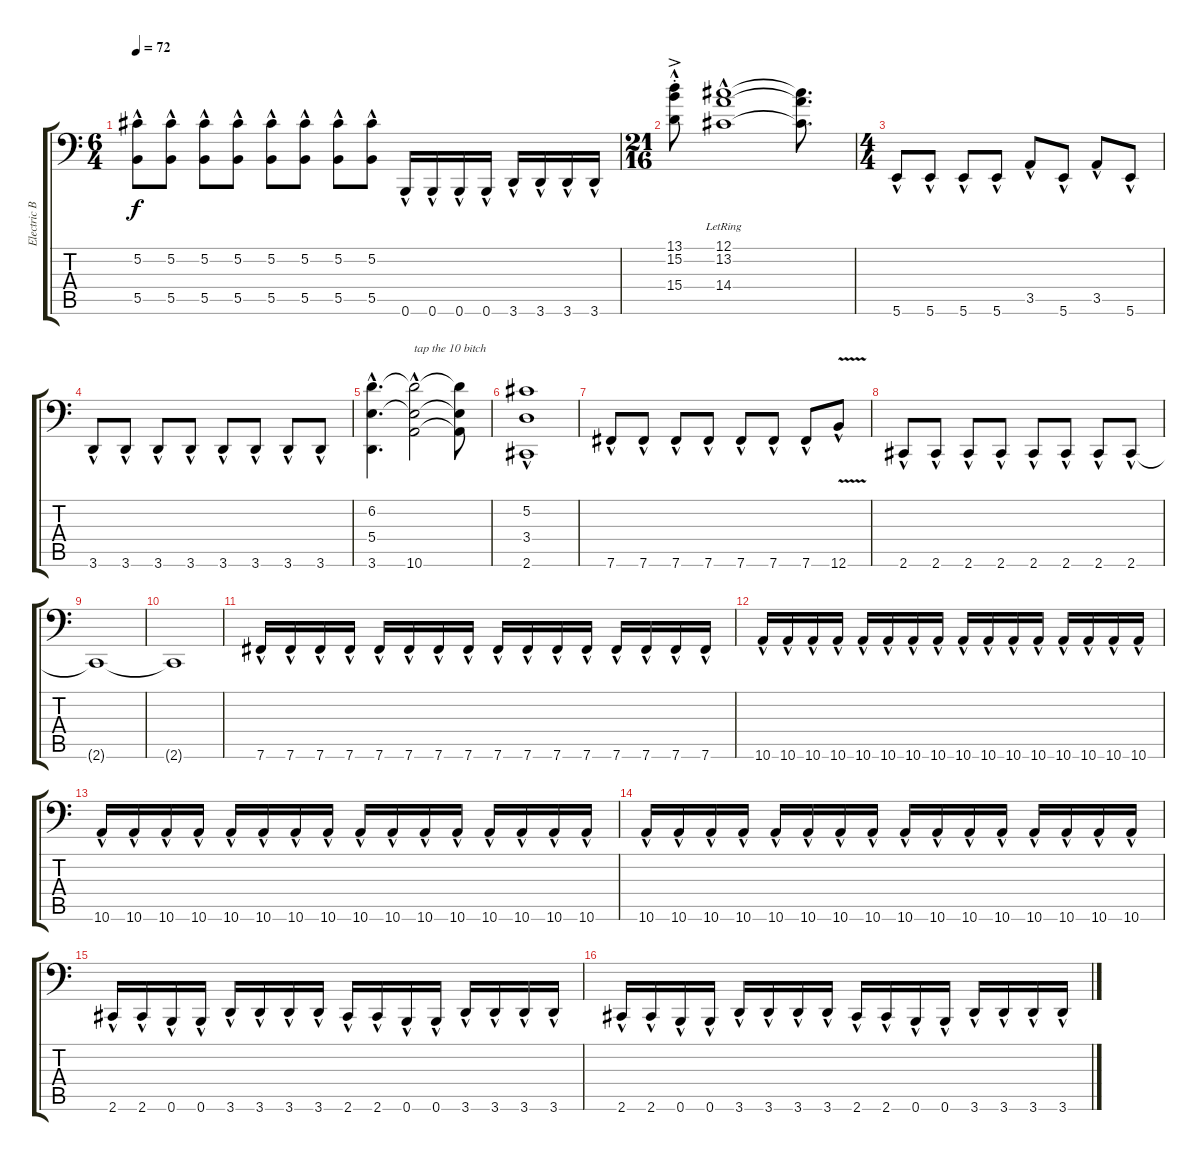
\track ("Electric Bass" "Electric B") {instrument electricbassfinger}
\staff {score tabs}
\tuning (Db3 Ab2 E2 B1 Gb1 B0) {hide}
\ts (6 4)
\tempo 72
\clef f4
\ks c
(5.2{hac} 5.5{hac}).8{dy f} (5.2{hac} 5.5{hac}).8 (5.2{hac} 5.5{hac}).8 (5.2{hac} 5.5{hac}).8 (5.2{hac} 5.5{hac}).8 (5.2{hac} 5.5{hac}).8 (5.2{hac} 5.5{hac}).8 (5.2{hac} 5.5{hac}).8 0.6{hac}.16 0.6{hac}.16 0.6{hac}.16 0.6{hac}.16 3.6{hac}.16 3.6{hac}.16 3.6{hac}.16 3.6{hac}.16 |
\ts (21 16)
(13.1{hac st} 15.2{ac st} 15.4{hac st}).8 (12.1{hac lr} 13.2{hac lr} 14.4{hac}).1 (12.1{t} 13.2{t} 14.4{t}).8{d} |
\ts (4 4)
5.6{hac}.8 5.6{hac}.8 5.6{hac}.8 5.6{hac}.8 3.5{hac}.8 5.6{hac}.8 3.5{hac}.8 5.6{hac}.8 |
3.6{hac}.8 3.6{hac}.8 3.6{hac}.8 3.6{hac}.8 3.6{hac}.8 3.6{hac}.8 3.6{hac}.8 3.6{hac}.8 |
(6.2{hac} 5.4{hac} 3.6{hac}).4{d} (6.2{t} 5.4{t} 10.6{hac}).2{txt "tap the 10 bitch"} (6.2{t} 5.4{t} 10.6{t}).8 |
(5.2{hac} 3.4{hac} 2.6{hac}).1 |
7.6{hac}.8 7.6{hac}.8 7.6{hac}.8 7.6{hac}.8 7.6{hac}.8 7.6{hac}.8 7.6{hac}.8 12.6{v hac}.8 |
2.6{hac}.8 2.6{hac}.8 2.6{hac}.8 2.6{hac}.8 2.6{hac}.8 2.6{hac}.8 2.6{hac}.8 2.6{hac}.8 |
2.6{t}.1 |
2.6{t}.1 |
7.6{hac}.16 7.6{hac}.16 7.6{hac}.16 7.6{hac}.16 7.6{hac}.16 7.6{hac}.16 7.6{hac}.16 7.6{hac}.16 7.6{hac}.16 7.6{hac}.16 7.6{hac}.16 7.6{hac}.16 7.6{hac}.16 7.6{hac}.16 7.6{hac}.16 7.6{hac}.16 |
10.6{hac}.16 10.6{hac}.16 10.6{hac}.16 10.6{hac}.16 10.6{hac}.16 10.6{hac}.16 10.6{hac}.16 10.6{hac}.16 10.6{hac}.16 10.6{hac}.16 10.6{hac}.16 10.6{hac}.16 10.6{hac}.16 10.6{hac}.16 10.6{hac}.16 10.6{hac}.16 |
10.6{hac}.16 10.6{hac}.16 10.6{hac}.16 10.6{hac}.16 10.6{hac}.16 10.6{hac}.16 10.6{hac}.16 10.6{hac}.16 10.6{hac}.16 10.6{hac}.16 10.6{hac}.16 10.6{hac}.16 10.6{hac}.16 10.6{hac}.16 10.6{hac}.16 10.6{hac}.16 |
10.6{hac}.16 10.6{hac}.16 10.6{hac}.16 10.6{hac}.16 10.6{hac}.16 10.6{hac}.16 10.6{hac}.16 10.6{hac}.16 10.6{hac}.16 10.6{hac}.16 10.6{hac}.16 10.6{hac}.16 10.6{hac}.16 10.6{hac}.16 10.6{hac}.16 10.6{hac}.16 |
2.6{hac}.16 2.6{hac}.16 0.6{hac}.16 0.6{hac}.16 3.6{hac}.16 3.6{hac}.16 3.6{hac}.16 3.6{hac}.16 2.6{hac}.16 2.6{hac}.16 0.6{hac}.16 0.6{hac}.16 3.6{hac}.16 3.6{hac}.16 3.6{hac}.16 3.6{hac}.16 |
2.6{hac}.16 2.6{hac}.16 0.6{hac}.16 0.6{hac}.16 3.6{hac}.16 3.6{hac}.16 3.6{hac}.16 3.6{hac}.16 2.6{hac}.16 2.6{hac}.16 0.6{hac}.16 0.6{hac}.16 3.6{hac}.16 3.6{hac}.16 3.6{hac}.16 3.6{hac}.16
